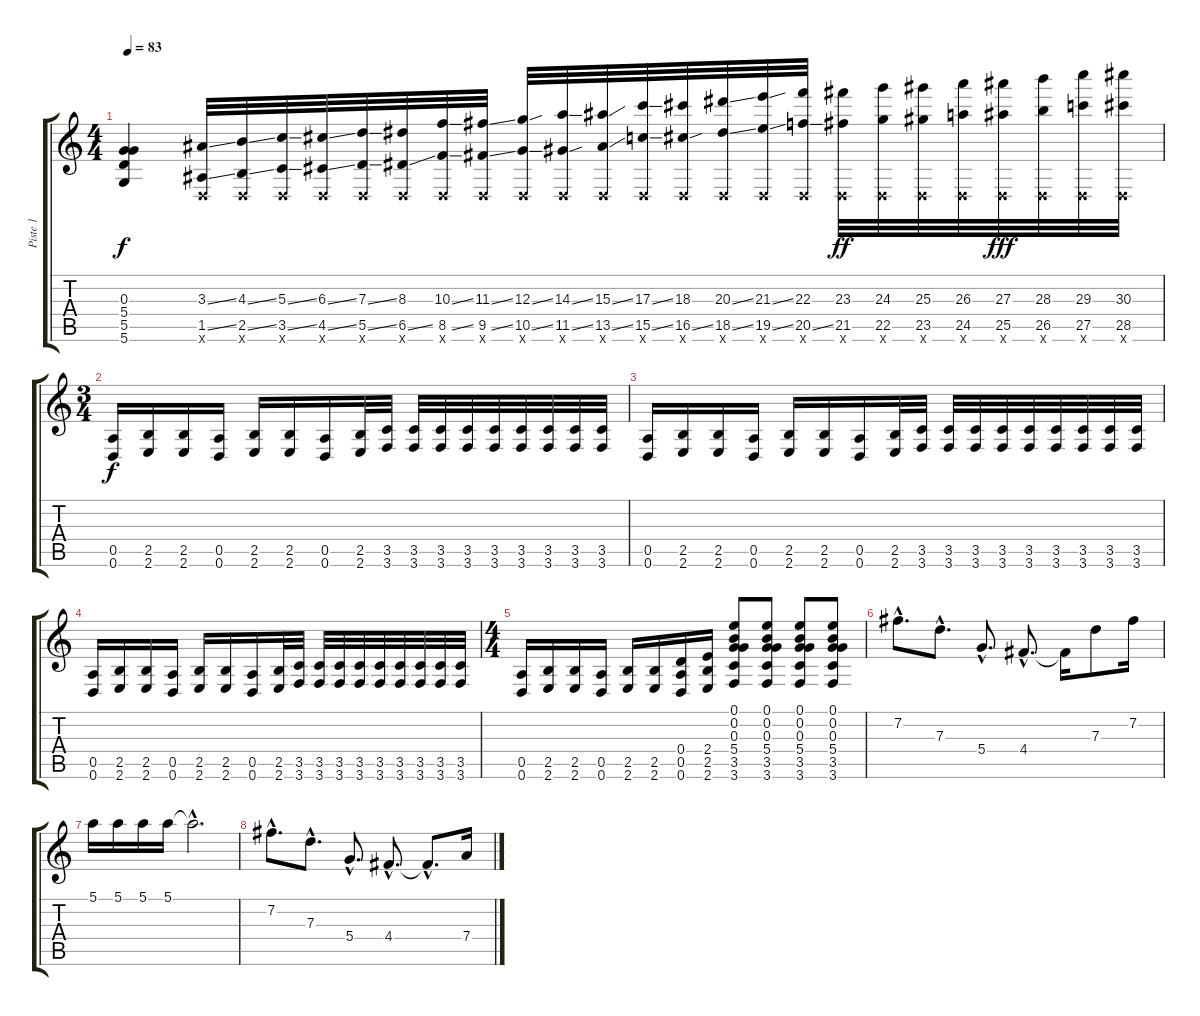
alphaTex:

\track ("Piste 1" "Piste 1") {instrument distortionguitar}
\staff {score tabs}
\tuning (E4 B3 G3 D3 A2 D2) {hide}
\ts (4 4)
\tempo 83
\clef g2
\ks c
(0.3 5.4 5.5 5.6).4{dy f} (3.3{ss} 1.5{ss} 0.6{x}).32{instrument guitarfretnoise} (4.3{ss} 2.5{ss} 0.6{x}).32 (5.3{ss} 3.5{ss} 0.6{x}).32 (6.3{ss} 4.5{ss} 0.6{x}).32 (7.3{ss} 5.5{ss} 0.6{x}).32 (8.3 6.5{ss} 0.6{x}).32 (10.3{ss} 8.5{ss} 0.6{x}).32 (11.3{ss} 9.5{ss} 0.6{x}).32 (12.3{ss} 10.5{ss} 0.6{x}).32 (14.3{ss} 11.5{ss} 0.6{x}).32 (15.3{ss} 13.5{ss} 0.6{x}).32 (17.3{ss} 15.5{ss} 0.6{x}).32 (18.3 16.5{ss} 0.6{x}).32 (20.3{ss} 18.5{ss} 0.6{x}).32 (21.3{ss} 19.5{ss} 0.6{x}).32 (22.3 20.5{ss} 0.6{x}).32 (23.3 21.5 0.6{x}).32{dy ff} (24.3 22.5 0.6{x}).32 (25.3 23.5 0.6{x}).32 (26.3 24.5 0.6{x}).32 (27.3 25.5 0.6{x}).32{dy fff} (28.3 26.5 0.6{x}).32 (29.3 27.5 0.6{x}).32 (30.3 28.5 0.6{x}).32 |
\ts (3 4)
(0.5 0.6).16{dy f volume 13 instrument distortionguitar} (2.5 2.6).16 (2.5 2.6).16 (0.5 0.6).16 (2.5 2.6).16 (2.5 2.6).16 (0.5 0.6).16 (2.5 2.6).32 (3.5 3.6).32 (3.5 3.6).32 (3.5 3.6).32 (3.5 3.6).32 (3.5 3.6).32 (3.5 3.6).32 (3.5 3.6).32 (3.5 3.6).32 (3.5 3.6).32 |
(0.5 0.6).16 (2.5 2.6).16 (2.5 2.6).16 (0.5 0.6).16 (2.5 2.6).16 (2.5 2.6).16 (0.5 0.6).16 (2.5 2.6).32 (3.5 3.6).32 (3.5 3.6).32 (3.5 3.6).32 (3.5 3.6).32 (3.5 3.6).32 (3.5 3.6).32 (3.5 3.6).32 (3.5 3.6).32 (3.5 3.6).32 |
(0.5 0.6).16 (2.5 2.6).16 (2.5 2.6).16 (0.5 0.6).16 (2.5 2.6).16 (2.5 2.6).16 (0.5 0.6).16 (2.5 2.6).32 (3.5 3.6).32 (3.5 3.6).32 (3.5 3.6).32 (3.5 3.6).32 (3.5 3.6).32 (3.5 3.6).32 (3.5 3.6).32 (3.5 3.6).32 (3.5 3.6).32 |
\ts (4 4)
(0.5 0.6).16 (2.5 2.6).16 (2.5 2.6).16 (0.5 0.6).16 (2.5 2.6).16 (2.5 2.6).16 (0.4 0.5 0.6).16 (2.4 2.5 2.6).16 (0.1 0.2 0.3 5.4 3.5 3.6).8 (0.1 0.2 0.3 5.4 3.5 3.6).8 (0.1 0.2 0.3 5.4 3.5 3.6).8 (0.1 0.2 0.3 5.4 3.5 3.6).8 |
7.2{hac}.8{d} 7.3{hac}.8{d} 5.4{hac}.8{d} 4.4{hac}.8{d} 4.4{t}.16 7.3.8 7.2.16 |
5.1.16 5.1.16 5.1.16 5.1.16 5.1{hac t}.2{d} |
7.2{hac}.8{d} 7.3{hac}.8{d} 5.4{hac}.8{d} 4.4{hac}.8{d} 4.4{hac t}.8{d} 7.4{h}.16
